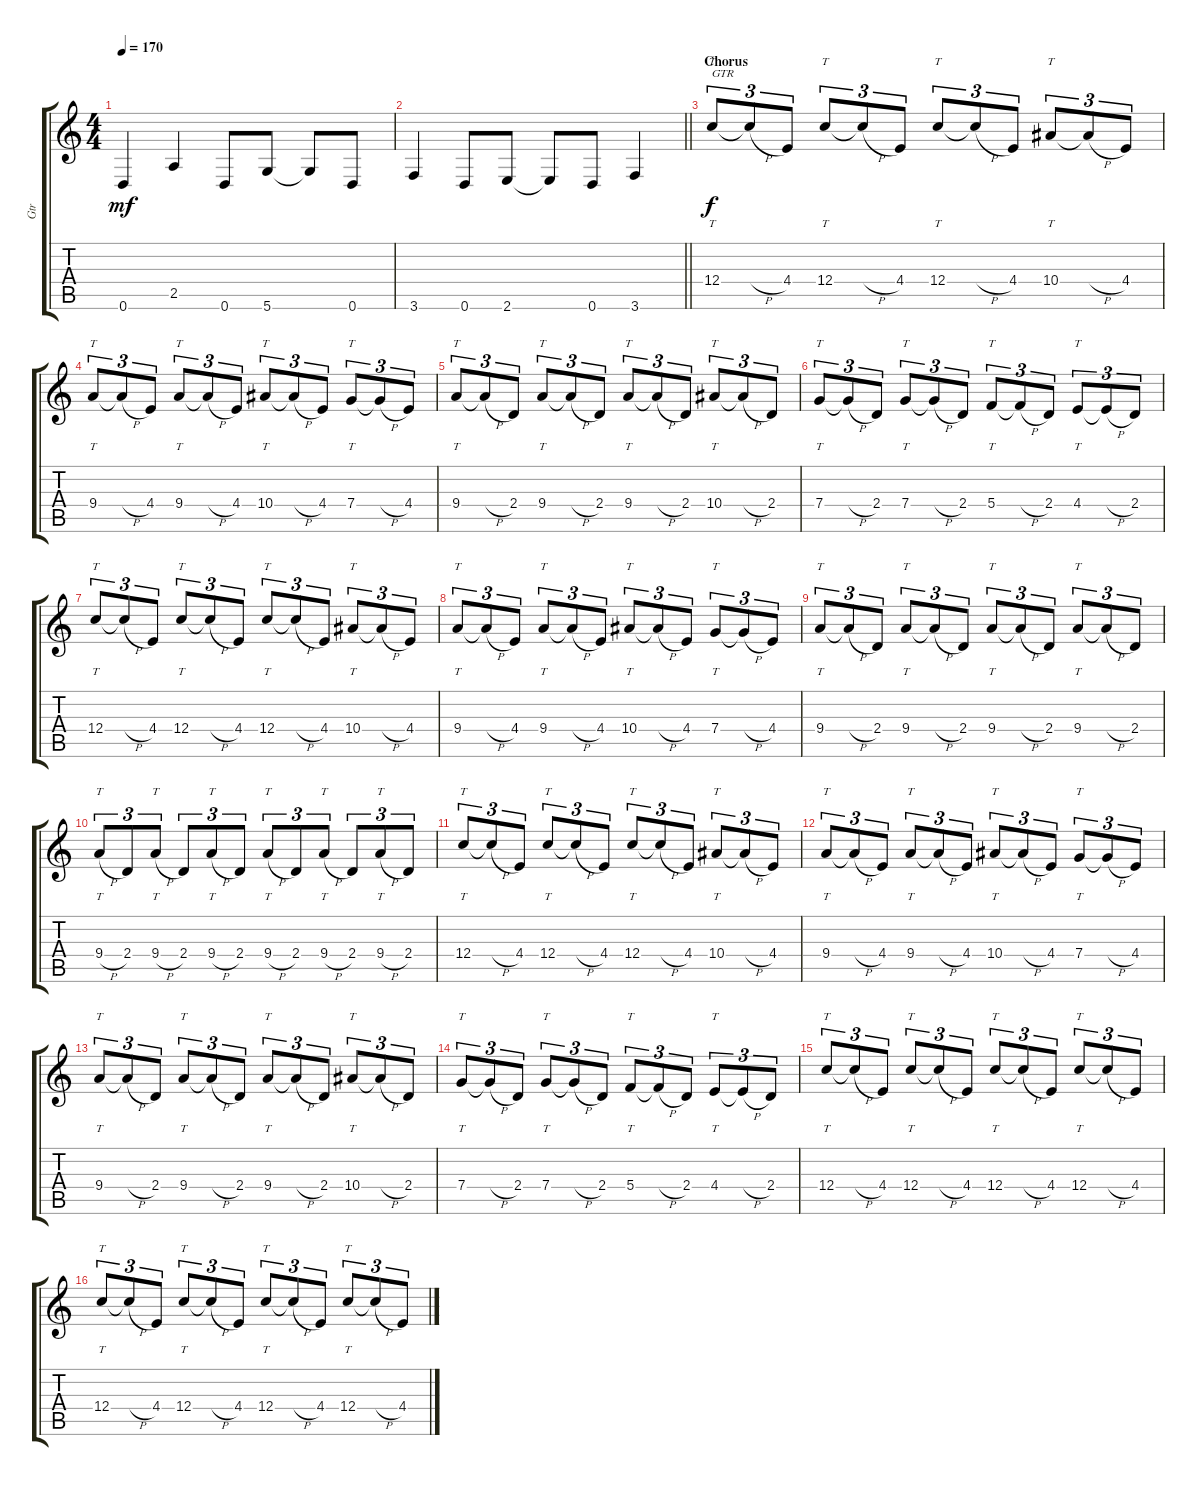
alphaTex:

\track ("Gtr" "Gtr") {instrument distortionguitar}
\staff {score tabs}
\tuning (D4 A3 F3 C3 G2 D2) {hide}
\ts (4 4)
\tempo 170
\clef g2
\ks c
0.6.4{dy mf} 2.5.4 0.6.8 5.6.8 5.6{t}.8 0.6.8 |
\barLineRight lightlight
3.6.4 0.6.8 2.6.8 2.6{t}.8 0.6.8 3.6.4 |
\section ("" "Chorus")
12.4.8{tt tu (3 2) txt "GTR" dy f instrument distortionguitar} 12.4{h t}.8{tu (3 2)} 4.4.8{tu (3 2)} 12.4.8{tt tu (3 2)} 12.4{h t}.8{tu (3 2)} 4.4.8{tu (3 2)} 12.4.8{tt tu (3 2)} 12.4{h t}.8{tu (3 2)} 4.4.8{tu (3 2)} 10.4.8{tt tu (3 2)} 10.4{h t}.8{tu (3 2)} 4.4.8{tu (3 2)} |
9.4.8{tt tu (3 2)} 9.4{h t}.8{tu (3 2)} 4.4.8{tu (3 2)} 9.4.8{tt tu (3 2)} 9.4{h t}.8{tu (3 2)} 4.4.8{tu (3 2)} 10.4.8{tt tu (3 2)} 10.4{h t}.8{tu (3 2)} 4.4.8{tu (3 2)} 7.4.8{tt tu (3 2)} 7.4{h t}.8{tu (3 2)} 4.4.8{tu (3 2)} |
9.4.8{tt tu (3 2)} 9.4{h t}.8{tu (3 2)} 2.4.8{tu (3 2)} 9.4.8{tt tu (3 2)} 9.4{h t}.8{tu (3 2)} 2.4.8{tu (3 2)} 9.4.8{tt tu (3 2)} 9.4{h t}.8{tu (3 2)} 2.4.8{tu (3 2)} 10.4.8{tt tu (3 2)} 10.4{h t}.8{tu (3 2)} 2.4.8{tu (3 2)} |
7.4.8{tt tu (3 2)} 7.4{h t}.8{tu (3 2)} 2.4.8{tu (3 2)} 7.4.8{tt tu (3 2)} 7.4{h t}.8{tu (3 2)} 2.4.8{tu (3 2)} 5.4.8{tt tu (3 2)} 5.4{h t}.8{tu (3 2)} 2.4.8{tu (3 2)} 4.4.8{tt tu (3 2)} 4.4{h t}.8{tu (3 2)} 2.4.8{tu (3 2)} |
12.4.8{tt tu (3 2)} 12.4{h t}.8{tu (3 2)} 4.4.8{tu (3 2)} 12.4.8{tt tu (3 2)} 12.4{h t}.8{tu (3 2)} 4.4.8{tu (3 2)} 12.4.8{tt tu (3 2)} 12.4{h t}.8{tu (3 2)} 4.4.8{tu (3 2)} 10.4.8{tt tu (3 2)} 10.4{h t}.8{tu (3 2)} 4.4.8{tu (3 2)} |
9.4.8{tt tu (3 2)} 9.4{h t}.8{tu (3 2)} 4.4.8{tu (3 2)} 9.4.8{tt tu (3 2)} 9.4{h t}.8{tu (3 2)} 4.4.8{tu (3 2)} 10.4.8{tt tu (3 2)} 10.4{h t}.8{tu (3 2)} 4.4.8{tu (3 2)} 7.4.8{tt tu (3 2)} 7.4{h t}.8{tu (3 2)} 4.4.8{tu (3 2)} |
9.4.8{tt tu (3 2)} 9.4{h t}.8{tu (3 2)} 2.4.8{tu (3 2)} 9.4.8{tt tu (3 2)} 9.4{h t}.8{tu (3 2)} 2.4.8{tu (3 2)} 9.4.8{tt tu (3 2)} 9.4{h t}.8{tu (3 2)} 2.4.8{tu (3 2)} 9.4.8{tt tu (3 2)} 9.4{h t}.8{tu (3 2)} 2.4.8{tu (3 2)} |
9.4{h}.8{tt tu (3 2)} 2.4.8{tu (3 2)} 9.4{h}.8{tt tu (3 2)} 2.4.8{tu (3 2)} 9.4{h}.8{tt tu (3 2)} 2.4.8{tu (3 2)} 9.4{h}.8{tt tu (3 2)} 2.4.8{tu (3 2)} 9.4{h}.8{tt tu (3 2)} 2.4.8{tu (3 2)} 9.4{h}.8{tt tu (3 2)} 2.4.8{tu (3 2)} |
12.4.8{tt tu (3 2)} 12.4{h t}.8{tu (3 2)} 4.4.8{tu (3 2)} 12.4.8{tt tu (3 2)} 12.4{h t}.8{tu (3 2)} 4.4.8{tu (3 2)} 12.4.8{tt tu (3 2)} 12.4{h t}.8{tu (3 2)} 4.4.8{tu (3 2)} 10.4.8{tt tu (3 2)} 10.4{h t}.8{tu (3 2)} 4.4.8{tu (3 2)} |
9.4.8{tt tu (3 2)} 9.4{h t}.8{tu (3 2)} 4.4.8{tu (3 2)} 9.4.8{tt tu (3 2)} 9.4{h t}.8{tu (3 2)} 4.4.8{tu (3 2)} 10.4.8{tt tu (3 2)} 10.4{h t}.8{tu (3 2)} 4.4.8{tu (3 2)} 7.4.8{tt tu (3 2)} 7.4{h t}.8{tu (3 2)} 4.4.8{tu (3 2)} |
9.4.8{tt tu (3 2)} 9.4{h t}.8{tu (3 2)} 2.4.8{tu (3 2)} 9.4.8{tt tu (3 2)} 9.4{h t}.8{tu (3 2)} 2.4.8{tu (3 2)} 9.4.8{tt tu (3 2)} 9.4{h t}.8{tu (3 2)} 2.4.8{tu (3 2)} 10.4.8{tt tu (3 2)} 10.4{h t}.8{tu (3 2)} 2.4.8{tu (3 2)} |
7.4.8{tt tu (3 2)} 7.4{h t}.8{tu (3 2)} 2.4.8{tu (3 2)} 7.4.8{tt tu (3 2)} 7.4{h t}.8{tu (3 2)} 2.4.8{tu (3 2)} 5.4.8{tt tu (3 2)} 5.4{h t}.8{tu (3 2)} 2.4.8{tu (3 2)} 4.4.8{tt tu (3 2)} 4.4{h t}.8{tu (3 2)} 2.4.8{tu (3 2)} |
12.4.8{tt tu (3 2)} 12.4{h t}.8{tu (3 2)} 4.4.8{tu (3 2)} 12.4.8{tt tu (3 2)} 12.4{h t}.8{tu (3 2)} 4.4.8{tu (3 2)} 12.4.8{tt tu (3 2)} 12.4{h t}.8{tu (3 2)} 4.4.8{tu (3 2)} 12.4.8{tt tu (3 2)} 12.4{h t}.8{tu (3 2)} 4.4.8{tu (3 2)} |
12.4.8{tt tu (3 2)} 12.4{h t}.8{tu (3 2)} 4.4.8{tu (3 2)} 12.4.8{tt tu (3 2)} 12.4{h t}.8{tu (3 2)} 4.4.8{tu (3 2)} 12.4.8{tt tu (3 2)} 12.4{h t}.8{tu (3 2)} 4.4.8{tu (3 2)} 12.4.8{tt tu (3 2)} 12.4{h t}.8{tu (3 2)} 4.4.8{tu (3 2)}
